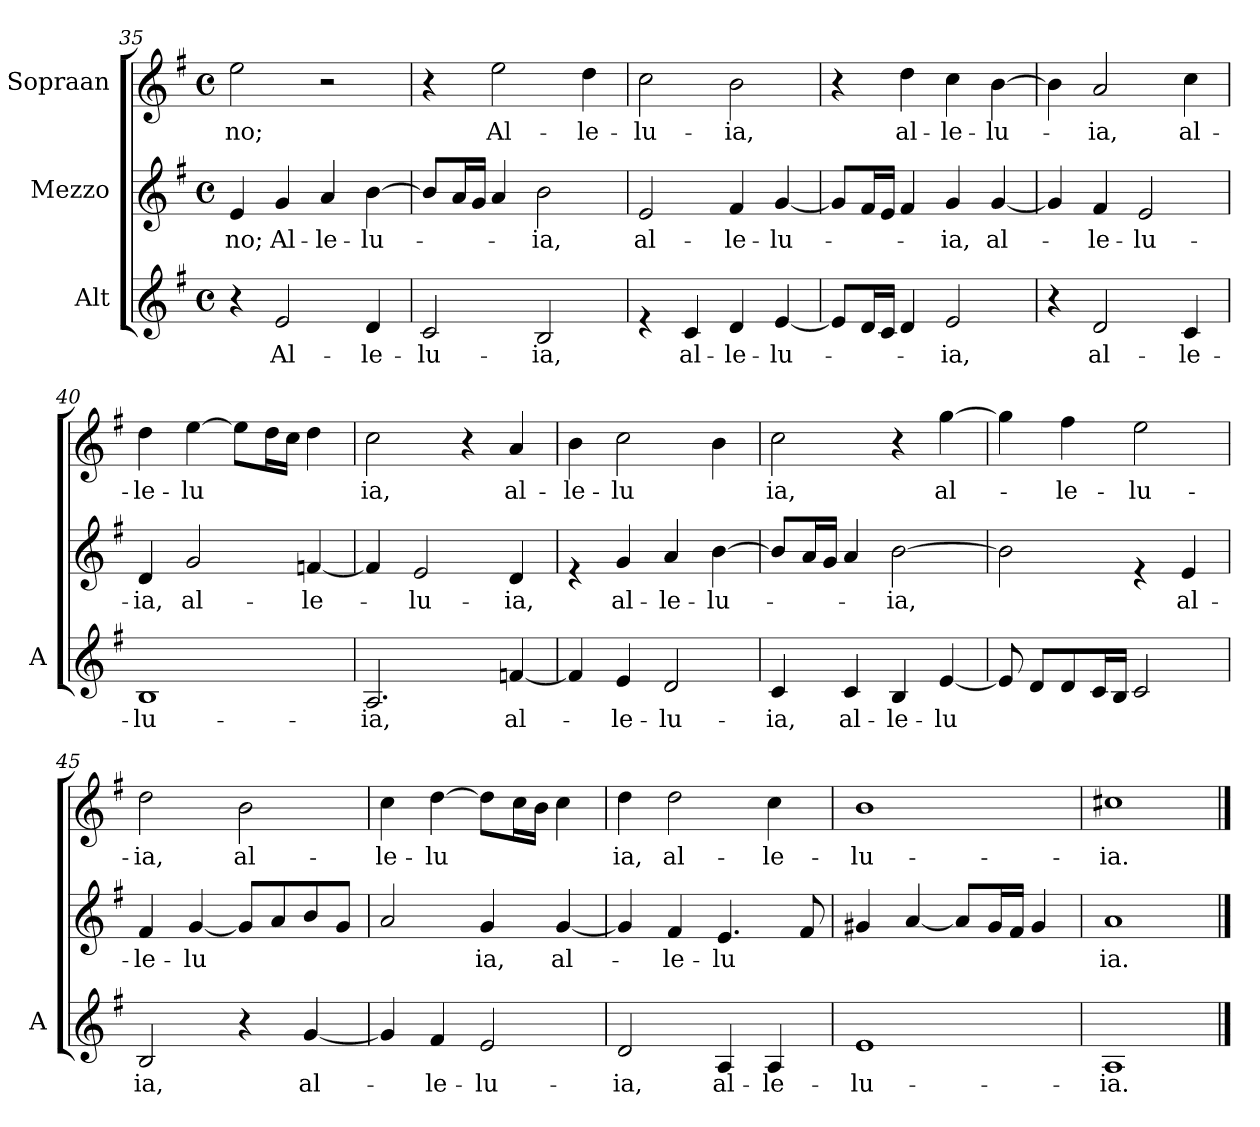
**kern	**text	**kern	**text	**kern	**text
*part3	*part3	*part2	*part2	*part1	*part1
*staff3	*staff3	*staff2	*staff2	*staff1	*staff1
*I"Alt	*	*I"Mezzo	*	*I"Sopraan	*
*I'A	*	*	*	*	*
!!LO:LB:g=z
*clefG2	*	*clefG2	*	*clefG2	*
*k[f#]	*	*k[f#]	*	*k[f#]	*
*G:	*	*G:	*	*G:	*
*M4/4	*	*M4/4	*	*M4/4	*
*met(c)	*	*met(c)	*	*met(c)	*
=35	=35	=35	=35	=35	=35
4r	.	4e/	no;	2ee\	no;
2e/	Al-	4g/	Al-	.	.
.	.	4a/	le-	2r	.
4d/	le-	[4b\	lu-	.	.
=36	=36	=36	=36	=36	=36
2c/	lu-	8b/L]	.	4r	.
.	.	16a/L	.	.	.
.	.	16g/JJ	.	.	.
.	.	4a/	.	2ee\	Al-
2B/	ia,	2b\	ia,	.	.
.	.	.	.	4dd\	le-
=37	=37	=37	=37	=37	=37
4re	.	2e/	al-	2cc\	lu-
4c/	al-	.	.	.	.
4d/	le-	4f#/	le-	2b\	ia,
[4e/	lu-	[4g/	lu-	.	.
=38	=38	=38	=38	=38	=38
8e/L]	.	8g/L]	.	4r	.
16d/L	.	16f#/L	.	.	.
16c/JJ	.	16e/JJ	.	.	.
4d/	.	4f#/	.	4dd\	al-
2e/	ia,	4g/	ia,	4cc\	le-
.	.	[4g/	al-	[4b\	lu-
=39	=39	=39	=39	=39	=39
4r	.	4g/]	.	4b\]	.
2d/	al-	4f#/	le-	2a/	ia,
.	.	2e/	lu-	.	.
4c/	le-	.	.	4cc\	al-
=40	=40	=40	=40	=40	=40
1B	lu-	4d/	ia,	4dd\	le-
.	.	2g/	al-	[4ee\	lu-
.	.	.	.	8ee\L]	--
.	.	.	.	16dd\L	--
.	.	.	.	16cc\JJ	--
.	.	[4fn/	le-	4dd\	--
=41	=41	=41	=41	=41	=41
2.A/	ia,	4f/]	.	2cc\	ia,
.	.	2e/	lu-	.	.
.	.	.	.	4r	.
[4fn/	al-	4d/	ia,	4a/	al-
!!LO:PB:g=z
=42	=42	=42	=42	=42	=42
4f/]	.	4re	.	4b\	le-
4e/	le-	4g/	al-	2cc\	lu-
2d/	lu-	4a/	le-	.	.
.	.	[4b\	lu-	4b\	--
=43	=43	=43	=43	=43	=43
4c/	ia,	8b/L]	.	2cc\	ia,
.	.	16a/L	.	.	.
.	.	16g/JJ	.	.	.
4c/	al-	4a/	.	.	.
4B/	le-	[2b\	ia,	4r	.
[4e/	lu-	.	.	[4gg\	al-
=44	=44	=44	=44	=44	=44
8e/]	--	2b\]	.	4gg\]	.
8d/L	--	.	.	.	.
8d/	--	.	.	4ff#\	le-
16c/L	--	.	.	.	.
16B/JJ	--	.	.	.	.
2c/	--	4re	.	2ee\	lu-
.	.	4e/	al-	.	.
=45	=45	=45	=45	=45	=45
2B/	ia,	4f#/	le-	2dd\	ia,
.	.	[4g/	lu-	.	.
4r	.	8g/L]	--	2b\	al-
.	.	8a/	--	.	.
[4g/	al-	8b/	--	.	.
.	.	8g/J	--	.	.
=46	=46	=46	=46	=46	=46
4g/]	.	2a/	.	4cc\	le-
4f#/	le-	.	.	[4dd\	lu-
2e/	lu-	4g/	ia,	8dd\L]	--
.	.	.	.	16cc\L	--
.	.	.	.	16b\JJ	--
.	.	[4g/	al-	4cc\	--
=47	=47	=47	=47	=47	=47
2d/	ia,	4g/]	.	4dd\	ia,
.	.	4f#/	le-	2dd\	al-
4A/	al-	4.e/	lu-	.	.
4A/	le-	.	.	4cc\	le-
.	.	8f#/	--	.	.
!!LO:LB:g=z
=48	=48	=48	=48	=48	=48
1e	lu-	4g#X/	--	1b	lu-
.	.	[4a/	--	.	.
.	.	8a/L]	--	.	.
.	.	16g#/L	--	.	.
.	.	16f#/JJ	--	.	.
.	.	4g#/	--	.	.
=49	=49	=49	=49	=49	=49
1A	ia.	1a	ia.	1cc#X	ia.
==	==	==	==	==	==
*-	*-	*-	*-	*-	*-
